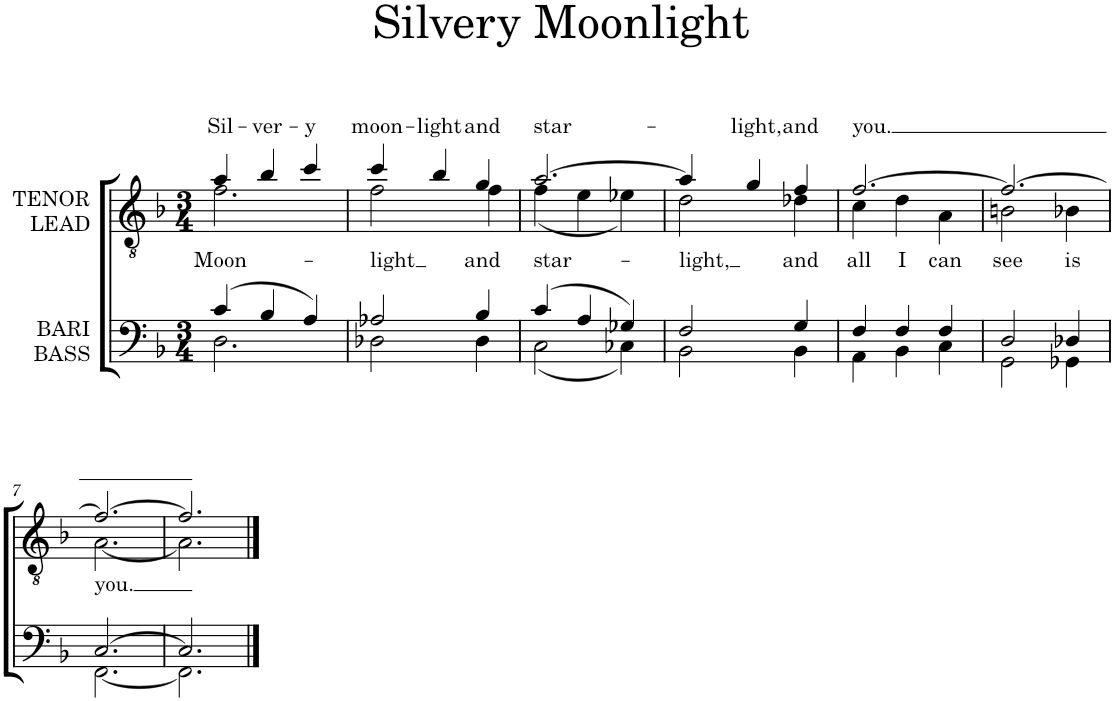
**kern	**kern	**text
*part2	*part1	*part1
*staff2	*staff1	*staff1
*I"BARI BASS	*I"TENOR LEAD	*
*clefF4	*clefGv2	*
*k[b-]	*k[b-]	*
*M3/4	*M3/4	*
=1	=1	=1
*^	*	*
!	!	!	!LO:LY:a
*	*	*^	*
!	!	!	!	!LO:LY:b
(4c/	2.D\	4a/	2.f\	Moon-
!	!	!	!	!LO:LY:a
4B-/	.	4b-/	.	-ver-
!	!	!	!	!LO:LY:a
4A/)	.	4cc/	.	-y
=2	=2	=2	=2	=2
!	!	!	!	!LO:LY:a
!	!	!	!	!LO:LY:b
2A-X/	2D-X\	4cc/	2f\	-light
!	!	!	!	!LO:LY:a
.	.	4b-/	.	-light
!	!	!	!	!LO:LY:a
!	!	!	!	!LO:LY:b
4B-/	4D-\	4g/	4f\	and
=3	=3	=3	=3	=3
!	!	!	!	!LO:LY:a
!	!	!	!	!LO:LY:b
(4c/	(2C\	[2.a/	(4f\	star-
4A/	.	.	4e\	.
4G-X/)	4C-X\)	.	4e-X\)	.
=4	=4	=4	=4	=4
!	!	!	!	!LO:LY:b
2F/	2BB-\	4a/]	2d\	-light,
!	!	!	!	!LO:LY:a
.	.	4g/	.	-light,
!	!	!	!	!LO:LY:a
!	!	!	!	!LO:LY:b
4G/	4BB-\	4f/	4d-X\	and
=5	=5	=5	=5	=5
!	!	!	!	!LO:LY:a
!	!	!	!	!LO:LY:b
4F/	4AA\	[2.f/	4c\	all
!	!	!	!	!LO:LY:b
4F/	4BB-\	.	4d\	I
!	!	!	!	!LO:LY:b
4F/	4C\	.	4A\	can
=6	=6	=6	=6	=6
!	!	!	!	!LO:LY:b
2D/	2GG\	2.f/_	2Bn\	see
!	!	!	!	!LO:LY:b
4D-X/	4GG-X\	.	4B-X\	is
!!LO:LB:g=z	!!
=7	=7	=7	=7	=7
!	!	!	!	!LO:LY:b
[2.C/	[2.FF\	2.f/_	[2.A\	you.
=8	=8	=8	=8	=8
2.C/]	2.FF\]	2.f/]	2.A\]	.
*v	*v	*	*	*
*	*v	*v	*
==	==	==
*-	*-	*-
